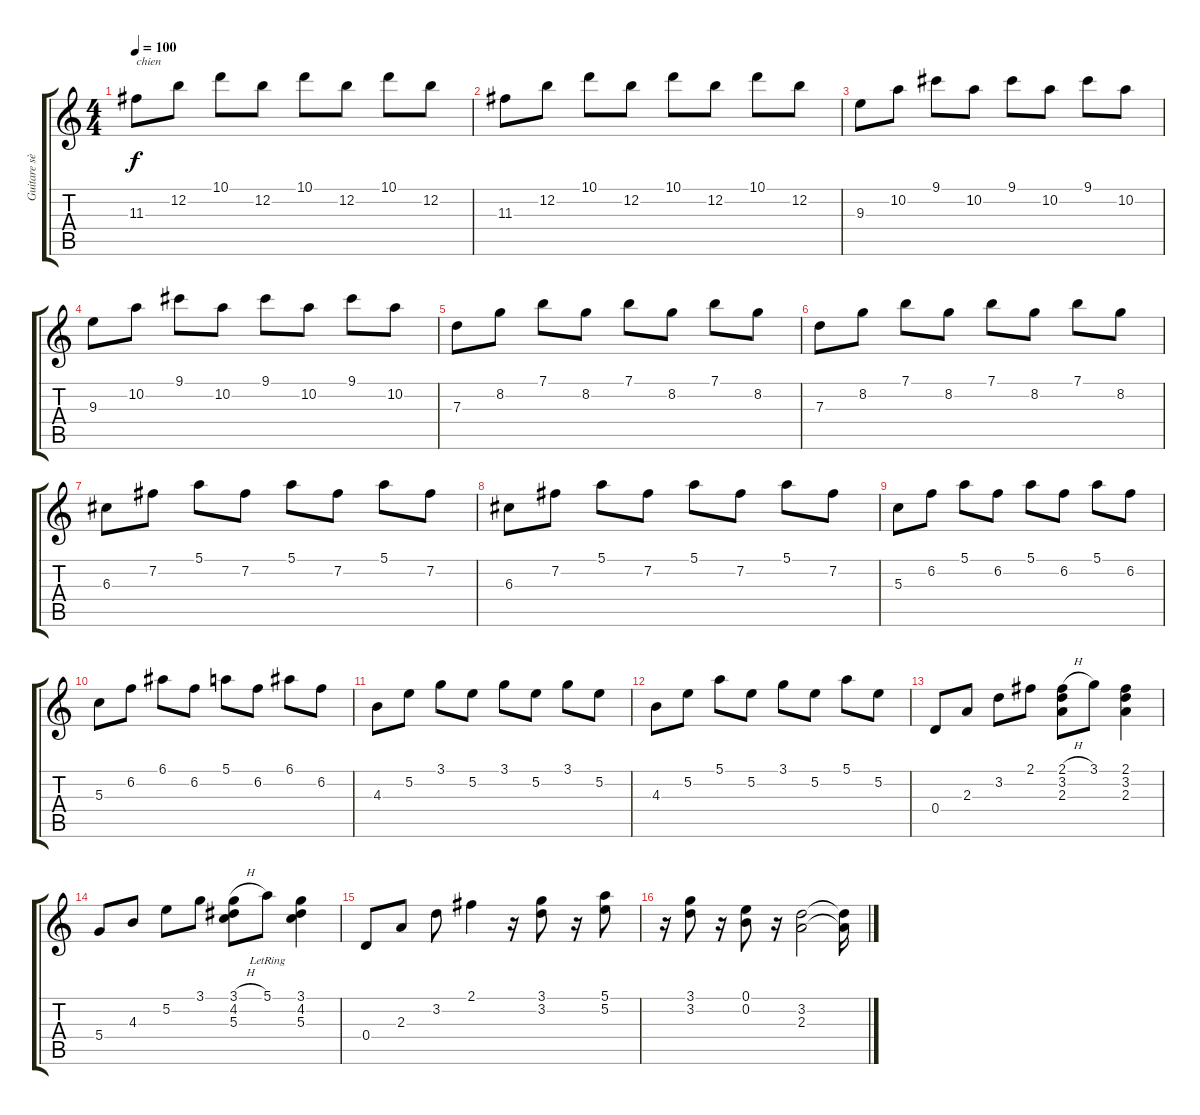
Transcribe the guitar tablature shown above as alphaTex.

\track ("Guitare sèche" "Guitare sè") {instrument acousticguitarnylon}
\staff {score tabs}
\tuning (E4 B3 G3 D3 A2 E2) {hide}
\ts (4 4)
\tempo 100
\clef g2
\ks c
11.3.8{txt "chien" dy f} 12.2.8 10.1.8 12.2.8 10.1.8 12.2.8 10.1.8 12.2.8 |
11.3.8 12.2.8 10.1.8 12.2.8 10.1.8 12.2.8 10.1.8 12.2.8 |
9.3.8 10.2.8 9.1.8 10.2.8 9.1.8 10.2.8 9.1.8 10.2.8 |
9.3.8 10.2.8 9.1.8 10.2.8 9.1.8 10.2.8 9.1.8 10.2.8 |
7.3.8 8.2.8 7.1.8 8.2.8 7.1.8 8.2.8 7.1.8 8.2.8 |
7.3.8 8.2.8 7.1.8 8.2.8 7.1.8 8.2.8 7.1.8 8.2.8 |
6.3.8 7.2.8 5.1.8 7.2.8 5.1.8 7.2.8 5.1.8 7.2.8 |
6.3.8 7.2.8 5.1.8 7.2.8 5.1.8 7.2.8 5.1.8 7.2.8 |
5.3.8 6.2.8 5.1.8 6.2.8 5.1.8 6.2.8 5.1.8 6.2.8 |
5.3.8 6.2.8 6.1.8 6.2.8 5.1.8 6.2.8 6.1.8 6.2.8 |
4.3.8 5.2.8 3.1.8 5.2.8 3.1.8 5.2.8 3.1.8 5.2.8 |
4.3.8 5.2.8 5.1.8 5.2.8 3.1.8 5.2.8 5.1.8 5.2.8 |
0.4.8 2.3.8 3.2.8 2.1.8 (2.1{h} 3.2 2.3).8 3.1.8 (2.1 3.2 2.3).4 |
5.4.8 4.3.8 5.2.8 3.1.8 (3.1{h} 4.2 5.3).8 5.1{lr}.8 (3.1 4.2 5.3).4 |
0.4.8 2.3.8 3.2.8 2.1.4 r.16 (3.1 3.2).8 r.16 (5.1 5.2).8 |
r.16 (3.1 3.2).8 r.16 (0.1 0.2).8 r.16 (3.2 2.3).2 (3.2{t} 2.3{t}).16
